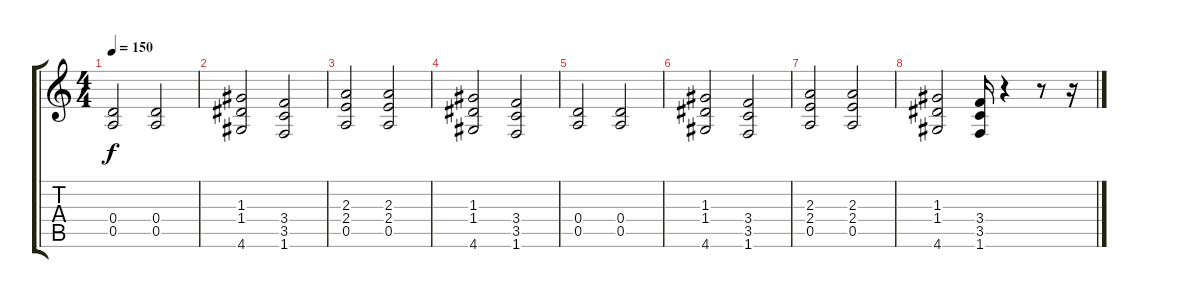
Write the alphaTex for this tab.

\track "" {instrument distortionguitar}
\staff {score tabs}
\tuning (E4 B3 G3 D3 A2 E2) {hide}
\ts (4 4)
\tempo 150
\clef g2
\ks c
(0.4 0.5).2{dy f} (0.4 0.5).2 |
(1.3 1.4 4.6).2 (3.4 3.5 1.6).2 |
(2.3 2.4 0.5).2 (2.3 2.4 0.5).2 |
(1.3 1.4 4.6).2 (3.4 3.5 1.6).2 |
(0.4 0.5).2 (0.4 0.5).2 |
(1.3 1.4 4.6).2 (3.4 3.5 1.6).2 |
(2.3 2.4 0.5).2 (2.3 2.4 0.5).2 |
(1.3 1.4 4.6).2 (3.4 3.5 1.6).16 r.4 r.8 r.16
